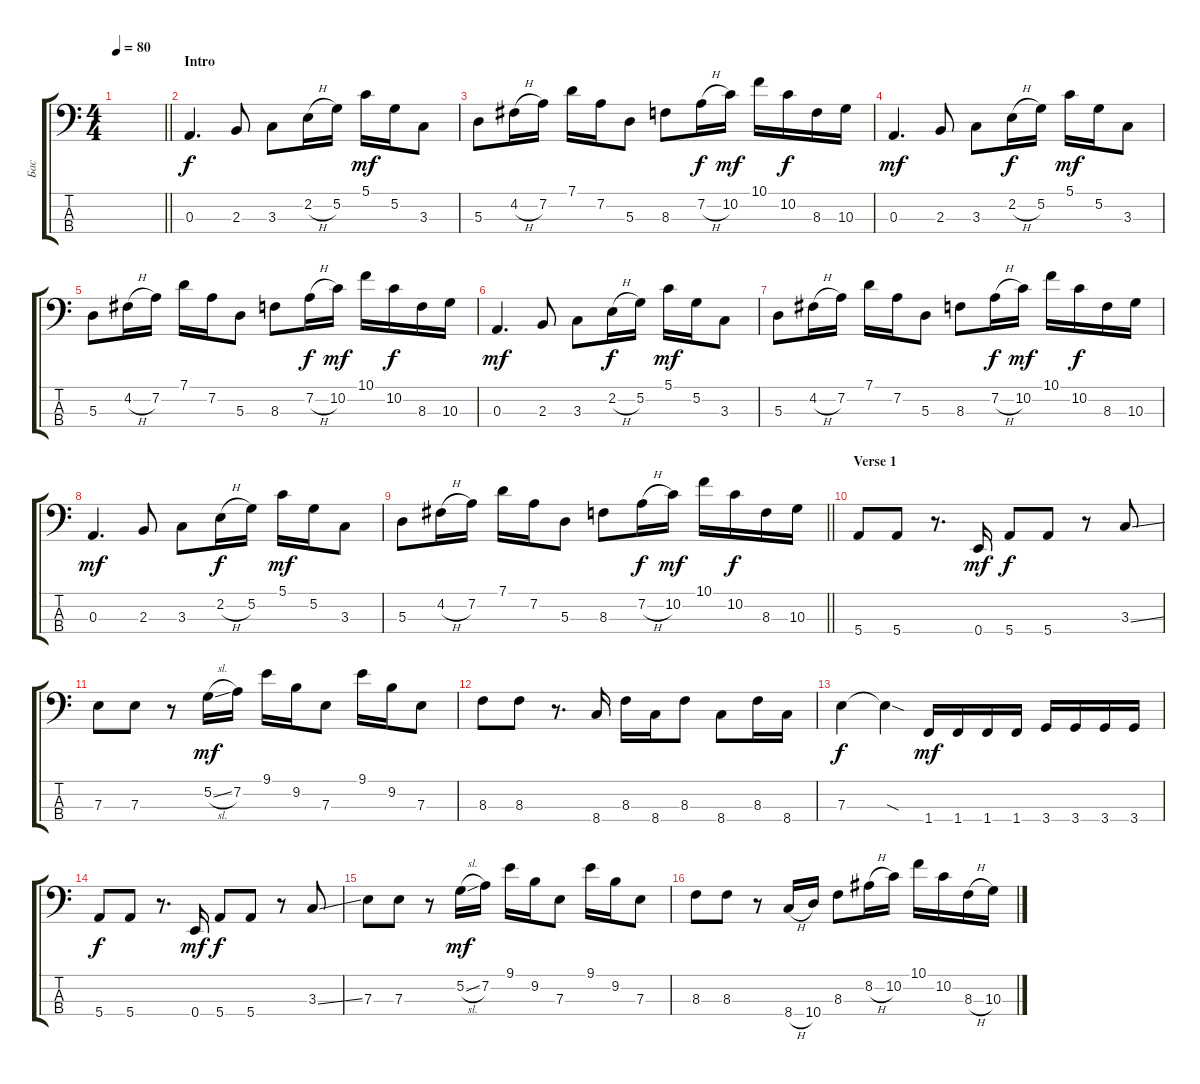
\track ("Бас" "Бас") {instrument electricbassfinger}
\staff {score tabs}
\tuning (G2 D2 A1 E1) {hide}
\ts (4 4)
\tempo 80
\clef f4
\barLineRight lightlight
\ks aminor
|
\section ("" "Intro")
0.3.4{d} 2.3.8 3.3.8 2.2{h}.16{dy f} 5.2.16 5.1.16{dy mf} 5.2.16 3.3.8 |
5.3.8 4.2{h}.16 7.2.16 7.1.16 7.2.16 5.3.8 8.3.8 7.2{h}.16{dy f} 10.2.16{dy mf} 10.1.16 10.2.16{dy f} 8.3.16 10.3.16 |
0.3.4{d dy mf} 2.3.8 3.3.8 2.2{h}.16{dy f} 5.2.16 5.1.16{dy mf} 5.2.16 3.3.8 |
5.3.8 4.2{h}.16 7.2.16 7.1.16 7.2.16 5.3.8 8.3.8 7.2{h}.16{dy f} 10.2.16{dy mf} 10.1.16 10.2.16{dy f} 8.3.16 10.3.16 |
0.3.4{d dy mf} 2.3.8 3.3.8 2.2{h}.16{dy f} 5.2.16 5.1.16{dy mf} 5.2.16 3.3.8 |
5.3.8 4.2{h}.16 7.2.16 7.1.16 7.2.16 5.3.8 8.3.8 7.2{h}.16{dy f} 10.2.16{dy mf} 10.1.16 10.2.16{dy f} 8.3.16 10.3.16 |
0.3.4{d dy mf} 2.3.8 3.3.8 2.2{h}.16{dy f} 5.2.16 5.1.16{dy mf} 5.2.16 3.3.8 |
\barLineRight lightlight
5.3.8 4.2{h}.16 7.2.16 7.1.16 7.2.16 5.3.8 8.3.8 7.2{h}.16{dy f} 10.2.16{dy mf} 10.1.16 10.2.16{dy f} 8.3.16 10.3.16 |
\section ("" "Verse 1")
5.4.8 5.4.8 r.8{d} 0.4.16{dy mf} 5.4.8{dy f} 5.4.8 r.8 3.3{ss}.8 |
7.3.8 7.3.8 r.8 5.2{sl}.16{dy mf} 7.2.16 9.1.16 9.2.16 7.3.8 9.1.16 9.2.16 7.3.8 |
8.3.8 8.3.8 r.8{d} 8.4.16 8.3.16 8.4.16 8.3.8 8.4.8 8.3.16 8.4.16 |
7.3.4{dy f} 7.3{sod t}.4 1.4.16{dy mf} 1.4.16 1.4.16 1.4.16 3.4.16 3.4.16 3.4.16 3.4.16 |
5.4.8{dy f} 5.4.8 r.8{d} 0.4.16{dy mf} 5.4.8{dy f} 5.4.8 r.8 3.3{ss}.8 |
7.3.8 7.3.8 r.8 5.2{sl}.16{dy mf} 7.2.16 9.1.16 9.2.16 7.3.8 9.1.16 9.2.16 7.3.8 |
8.3.8 8.3.8 r.8 8.4{h}.16 10.4.16 8.3.8 8.2{h}.16 10.2.16 10.1.16 10.2.16 8.3{h}.16 10.3.16
